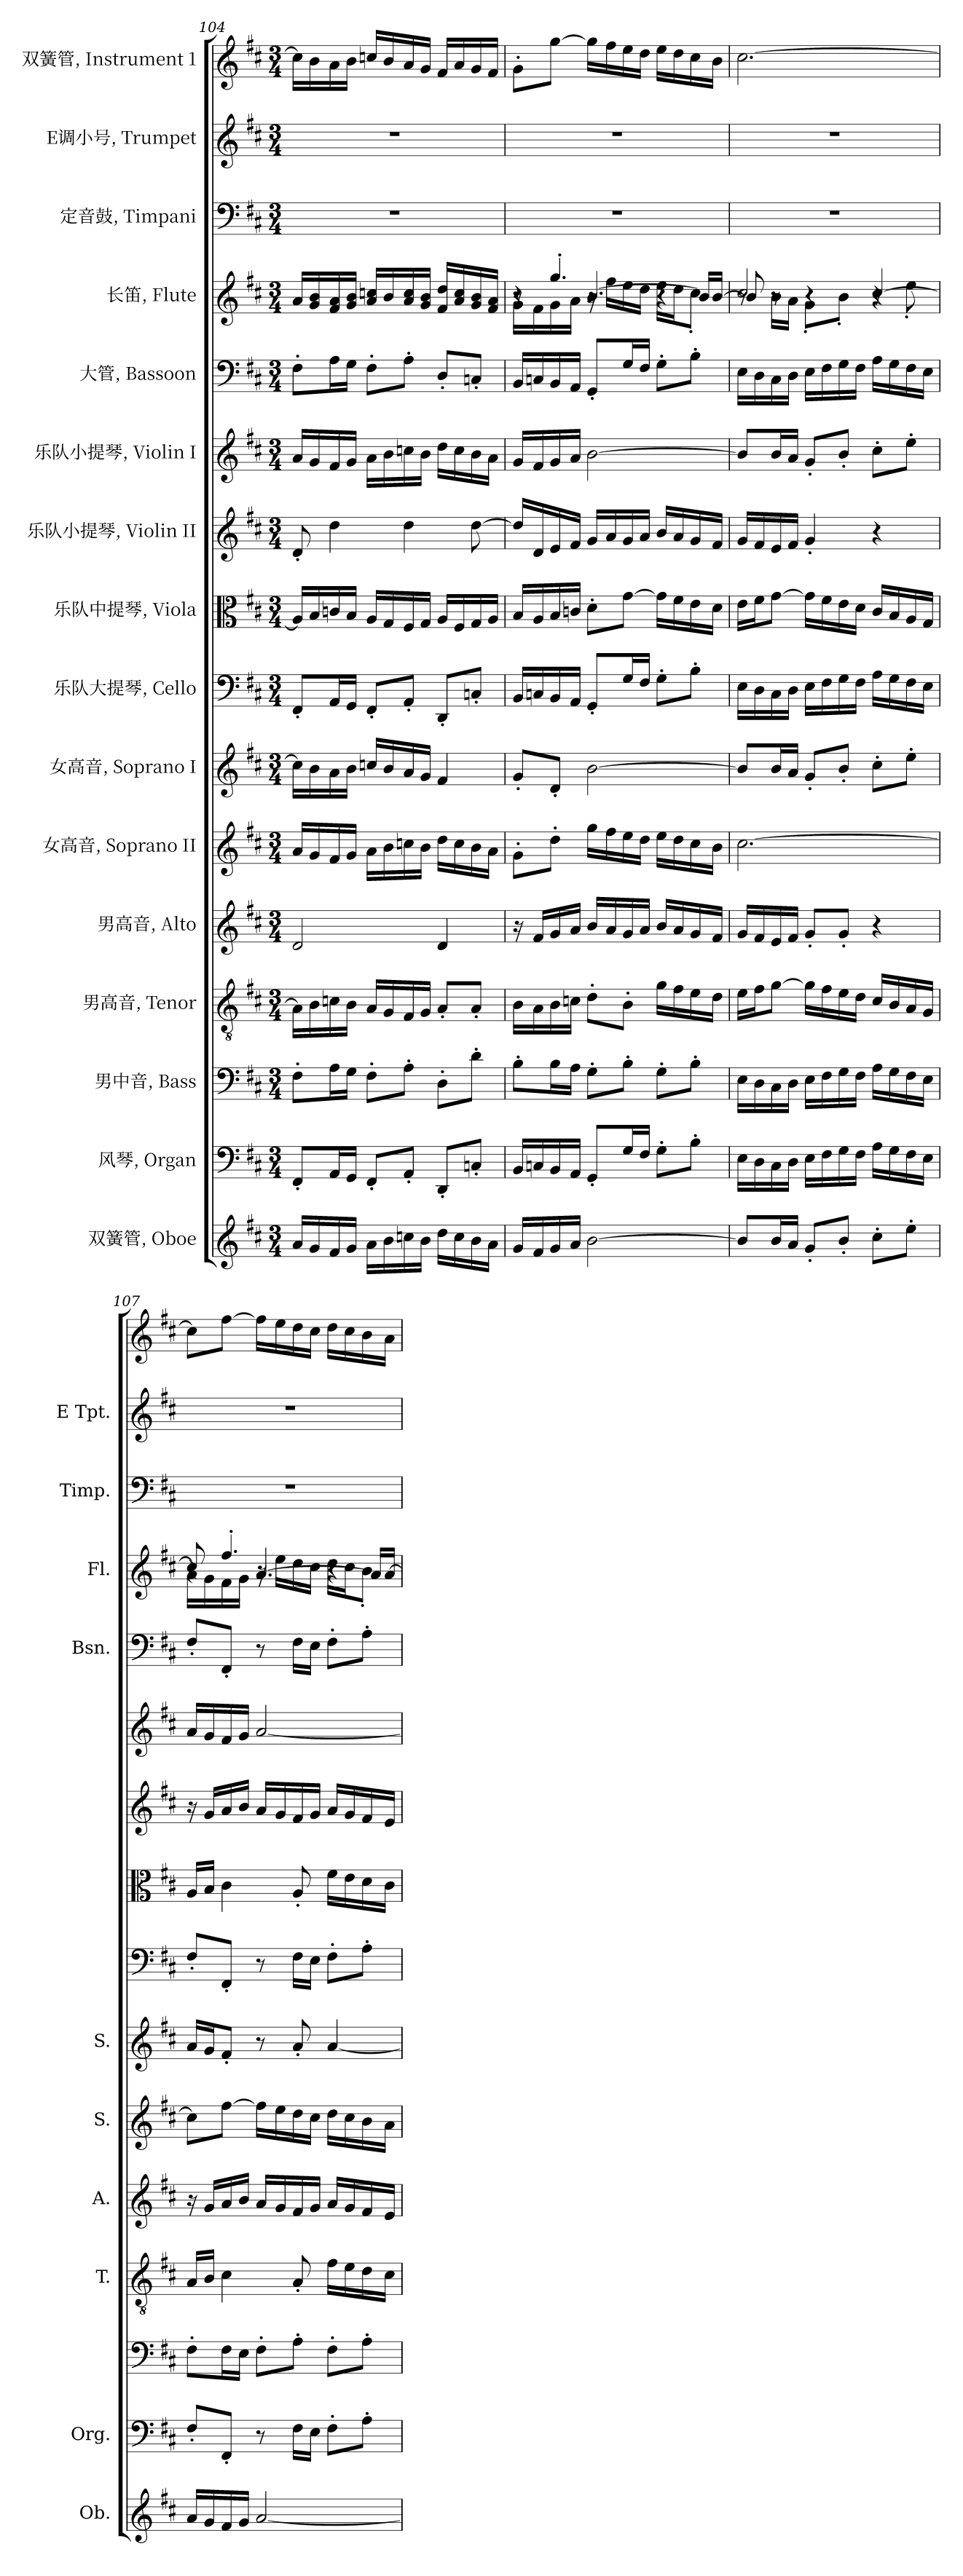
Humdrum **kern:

**kern	**kern	**kern	**kern	**kern	**kern	**kern	**kern	**kern	**kern	**kern	**kern	**kern	**kern	**kern	**kern
*part16	*part15	*part14	*part13	*part12	*part11	*part10	*part9	*part8	*part7	*part6	*part5	*part4	*part3	*part2	*part1
*staff16	*staff15	*staff14	*staff13	*staff12	*staff11	*staff10	*staff9	*staff8	*staff7	*staff6	*staff5	*staff4	*staff3	*staff2	*staff1
*I"双簧管, Oboe	*I"风琴, Organ	*I"男中音, Bass	*I"男高音, Tenor	*I"男高音, Alto	*I"女高音, Soprano II	*I"女高音, Soprano I	*I"乐队大提琴, Cello	*I"乐队中提琴, Viola	*I"乐队小提琴, Violin II	*I"乐队小提琴, Violin I	*I"大管, Bassoon	*I"长笛, Flute	*I"定音鼓, Timpani	*I"E调小号, Trumpet	*I"双簧管, Instrument  1
*I'Ob.	*I'Org.	*	*I'T.	*I'A.	*I'S.	*I'S.	*	*	*	*	*I'Bsn.	*I'Fl.	*I'Timp.	*I'E Tpt.	*
*clefG2	*clefF4	*clefF4	*clefGv2	*clefG2	*clefG2	*clefG2	*clefF4	*clefC3	*clefG2	*clefG2	*clefF4	*clefG2	*clefF4	*clefG2	*clefG2
*	*	*	*	*	*	*	*	*	*	*	*	*	*	*ITrd-3c-4	*
*k[f#c#]	*k[f#c#]	*k[f#c#]	*k[f#c#]	*k[f#c#]	*k[f#c#]	*k[f#c#]	*k[f#c#]	*k[f#c#]	*k[f#c#]	*k[f#c#]	*k[f#c#]	*k[f#c#]	*k[f#c#]	*k[b-e-a-d-g-c-]	*k[f#c#]
*M3/4	*M3/4	*M3/4	*M3/4	*M3/4	*M3/4	*M3/4	*M3/4	*M3/4	*M3/4	*M3/4	*M3/4	*M3/4	*M3/4	*M3/4	*M3/4
=104	=104	=104	=104	=104	=104	=104	=104	=104	=104	=104	=104	=104	=104	=104	=104
16a/LL	8FF#'/L	8F#'\L	16A\LL]	2d/	16a/LL	16cc\LL]	8FF#'/L	16A/LL]	8d'/	16a/LL	8F#'\L	16a/LL	2.r	2.r	16cc\LL]
16g/	.	.	16B\	.	16g/	16b\	.	16B/	.	16g/	.	16g/ 16b/	.	.	16b\
16f#/	16AA/L	16A\L	16cn\	.	16f#/	16a\	16AA/L	16cn/	4dd\	16f#/	16A\L	16f#/ 16a/	.	.	16a\
16g/JJ	16GG/JJ	16G\JJ	16B\JJ	.	16g/JJ	16b\JJ	16GG/JJ	16B/JJ	.	16g/JJ	16G\JJ	16g/ 16b/JJ	.	.	16b\JJ
16a\LL	8FF#'/L	8F#'\L	16A/LL	.	16a\LL	16ccn/LL	8FF#'/L	16A/LL	.	16a\LL	8F#'\L	16a/ 16ccn/LL	.	.	16ccn/LL
16b\	.	.	16G/	.	16b\	16b/	.	16G/	.	16b\	.	16b/	.	.	16b/
16ccn\	8AA'/J	8A'\J	16F#/	.	16ccn\	16a/	8AA'/J	16F#/	4dd\	16ccn\	8A'\J	16a/ 16cc/	.	.	16a/
16b\JJ	.	.	16G/JJ	.	16b\JJ	16g/JJ	.	16G/JJ	.	16b\JJ	.	16g/ 16b/JJ	.	.	16g/JJ
16dd\LL	8DD'/L	8D'\L	8A'/L	4d/	16dd\LL	4f#/	8DD'/L	16A/LL	.	16dd\LL	8D'/L	16f#/ 16dd/LL	.	.	16f#/LL
16cc\	.	.	.	.	16cc\	.	.	16F#/	.	16cc\	.	16a/ 16cc/	.	.	16a/
16b\	8Cn'/J	8d'\J	8A'/J	.	16b\	.	8Cn'/J	16G/	[8dd\	16b\	8Cn'/J	16g/ 16b/	.	.	16g/
16a\JJ	.	.	.	.	16a\JJ	.	.	16A/JJ	.	16a\JJ	.	16f#/ 16a/JJ	.	.	16f#/JJ
=105	=105	=105	=105	=105	=105	=105	=105	=105	=105	=105	=105	=105	=105	=105	=105
*	*	*	*	*	*	*	*	*	*	*	*	*^	*	*	*
*	*	*	*	*	*	*	*	*	*	*	*	*	*^	*	*	*
16g/LL	16BB/LL	8B'\L	16B\LL	16r	8g'\L	8g'/L	16BB/LL	16B/LL	16dd/LL]	16g/LL	16BB/LL	8r	16g\LL	4r	2.r	2.r	8g'\L
16f#/	16Cn/	.	16A\	16f#/LL	.	.	16Cn/	16A/	16d/	16f#/	16Cn/	.	16f#\	.	.	.	.
16g/	16BB/	16B\L	16B\	16g/	8dd'\J	8d'/J	16BB/	16B/	16e/	16g/	16BB/	4.gg'/	16g\	.	.	.	[8gg\J
16a/JJ	16AA/JJ	16A\JJ	16cn\JJ	16a/JJ	.	.	16AA/JJ	16cn/JJ	16f#/JJ	16a/JJ	16AA/JJ	.	16a\JJ	.	.	.	.
[2b\	8GG'/L	8G'\L	8d'\L	16b/LL	16gg\LL	[2b\	8GG'/L	8d'\L	16g/LL	[2b\	8GG'/L	.	16r	[4.b/	.	.	16gg\LL]
.	.	.	.	16a/	16ff#\	.	.	.	16a/	.	.	.	16ff#\LL	.	.	.	16ff#\
.	16G/L	8B'\J	8B'\J	16g/	16ee\	.	16G/L	[8g\J	16g/	.	16G/L	.	16ee\	.	.	.	16ee\
.	16F#/JJ	.	.	16a/JJ	16dd\JJ	.	16F#/JJ	.	16a/JJ	.	16F#/JJ	.	16dd\JJ	.	.	.	16dd\JJ
.	8G'\L	8G'\L	16g\LL	16b/LL	16ee\LL	.	8G'\L	16g\LL]	16b/LL	.	8G'\L	4r	16ee\LL	.	.	.	16ee\LL
.	.	.	16f#\	16a/	16dd\	.	.	16f#\	16a/	.	.	.	16dd\J	.	.	.	16dd\
.	8B'\J	8B'\J	16e\	16g/	16cc#\	.	8B'\J	16e\	16g/	.	8B'\J	.	8cc#'\J	16b/LL]	.	.	16cc#\
.	.	.	16d\JJ	16f#/JJ	16b\JJ	.	.	16d\JJ	16f#/JJ	.	.	.	.	[16b/JJ	.	.	16b\JJ
!!LO:PB:g=z
=106	=106	=106	=106	=106	=106	=106	=106	=106	=106	=106	=106	=106	=106	=106	=106	=106	=106
8b/L]	16E\LL	16E\LL	16e\LL	16g/LL	[2.cc#\	8b/L]	16E\LL	16e\LL	16g/LL	8b/L]	16E\LL	2cc#/	8r	8b/]	2.r	2.r	[2.cc#\
.	16D\	16D\	16f#\J	16f#/	.	.	16D\	16f#\J	16f#/	.	16D\	.	.	.	.	.	.
16b/L	16C#\	16C#\	[8g\J	16e/	.	16b/L	16C#\	[8g\J	16e/	16b/L	16C#\	.	16b\LL	8r	.	.	.
16a/JJ	16D\JJ	16D\JJ	.	16f#/JJ	.	16a/JJ	16D\JJ	.	16f#/JJ	16a/JJ	16D\JJ	.	16a\JJ	.	.	.	.
8g'/L	16E\LL	16E\LL	16g\LL]	8g'/L	.	8g'/L	16E\LL	16g\LL]	4g'/	8g'/L	16E\LL	.	8g'\L	4r	.	.	.
.	16F#\	16F#\	16f#\	.	.	.	16F#\	16f#\	.	.	16F#\	.	.	.	.	.	.
8b'/J	16G\	16G\	16e\	8g'/J	.	8b'/J	16G\	16e\	.	8b'/J	16G\	.	8b'\J	.	.	.	.
.	16F#\JJ	16F#\JJ	16d\JJ	.	.	.	16F#\JJ	16d\JJ	.	.	16F#\JJ	.	.	.	.	.	.
8cc#'\L	16A\LL	16A\LL	16c#/LL	4r	.	8cc#'\L	16A\LL	16c#/LL	4r	8cc#'\L	16A\LL	[4cc#/	8r	4r	.	.	.
.	16G\	16G\	16B/	.	.	.	16G\	16B/	.	.	16G\	.	.	.	.	.	.
8ee'\J	16F#\	16F#\	16A/	.	.	8ee'\J	16F#\	16A/	.	8ee'\J	16F#\	.	8ee'\	.	.	.	.
.	16E\JJ	16E\JJ	16G/JJ	.	.	.	16E\JJ	16G/JJ	.	.	16E\JJ	.	.	.	.	.	.
=107	=107	=107	=107	=107	=107	=107	=107	=107	=107	=107	=107	=107	=107	=107	=107	=107	=107
16a/LL	8F#'/L	8F#'\L	16A/LL	16r	8cc#\L]	16a/LL	8F#'/L	16A/LL	16r	16a/LL	8F#'/L	8cc#/]	16a\LL	4r	2.r	2.r	8cc#\L]
16g/	.	.	16B/JJ	16g/LL	.	16g/J	.	16B/JJ	16g/LL	16g/	.	.	16g\	.	.	.	.
16f#/	8FF#'/J	16F#\L	4c#\	16a/	[8ff#\J	8f#'/J	8FF#'/J	4c#\	16a/	16f#/	8FF#'/J	4.ff#'/	16f#\	.	.	.	[8ff#\J
16g/JJ	.	16E\JJ	.	16b/JJ	.	.	.	.	16b/JJ	16g/JJ	.	.	16g\JJ	.	.	.	.
[2a/	8r	8F#'\L	.	16a/LL	16ff#\LL]	8r	8r	.	16a/LL	[2a/	8r	.	16r	[4.a/	.	.	16ff#\LL]
.	.	.	.	16g/	16ee\	.	.	.	16g/	.	.	.	16ee\LL	.	.	.	16ee\
.	16F#\LL	8A'\J	8A'/	16f#/	16dd\	8a'/	16F#\LL	8A'/	16f#/	.	16F#\LL	.	16dd\	.	.	.	16dd\
.	16E\JJ	.	.	16g/JJ	16cc#\JJ	.	16E\JJ	.	16g/JJ	.	16E\JJ	.	16cc#\JJ	.	.	.	16cc#\JJ
.	8F#'\L	8F#'\L	16f#\LL	16a/LL	16dd\LL	[4a/	8F#'\L	16f#\LL	16a/LL	.	8F#'\L	4r	16dd\LL	.	.	.	16dd\LL
.	.	.	16e\	16g/	16cc#\	.	.	16e\	16g/	.	.	.	16cc#\J	.	.	.	16cc#\
.	8A'\J	8A'\J	16d\	16f#/	16b\	.	8A'\J	16d\	16f#/	.	8A'\J	.	8b'\J	16a/LL]	.	.	16b\
.	.	.	16c#\JJ	16e/JJ	16a\JJ	.	.	16c#\JJ	16e/JJ	.	.	.	.	[16a/JJ	.	.	16a\JJ
*	*	*	*	*	*	*	*	*	*	*	*	*v	*v	*v	*	*	*
=	=	=	=	=	=	=	=	=	=	=	=	=	=	=	=
*-	*-	*-	*-	*-	*-	*-	*-	*-	*-	*-	*-	*-	*-	*-	*-
